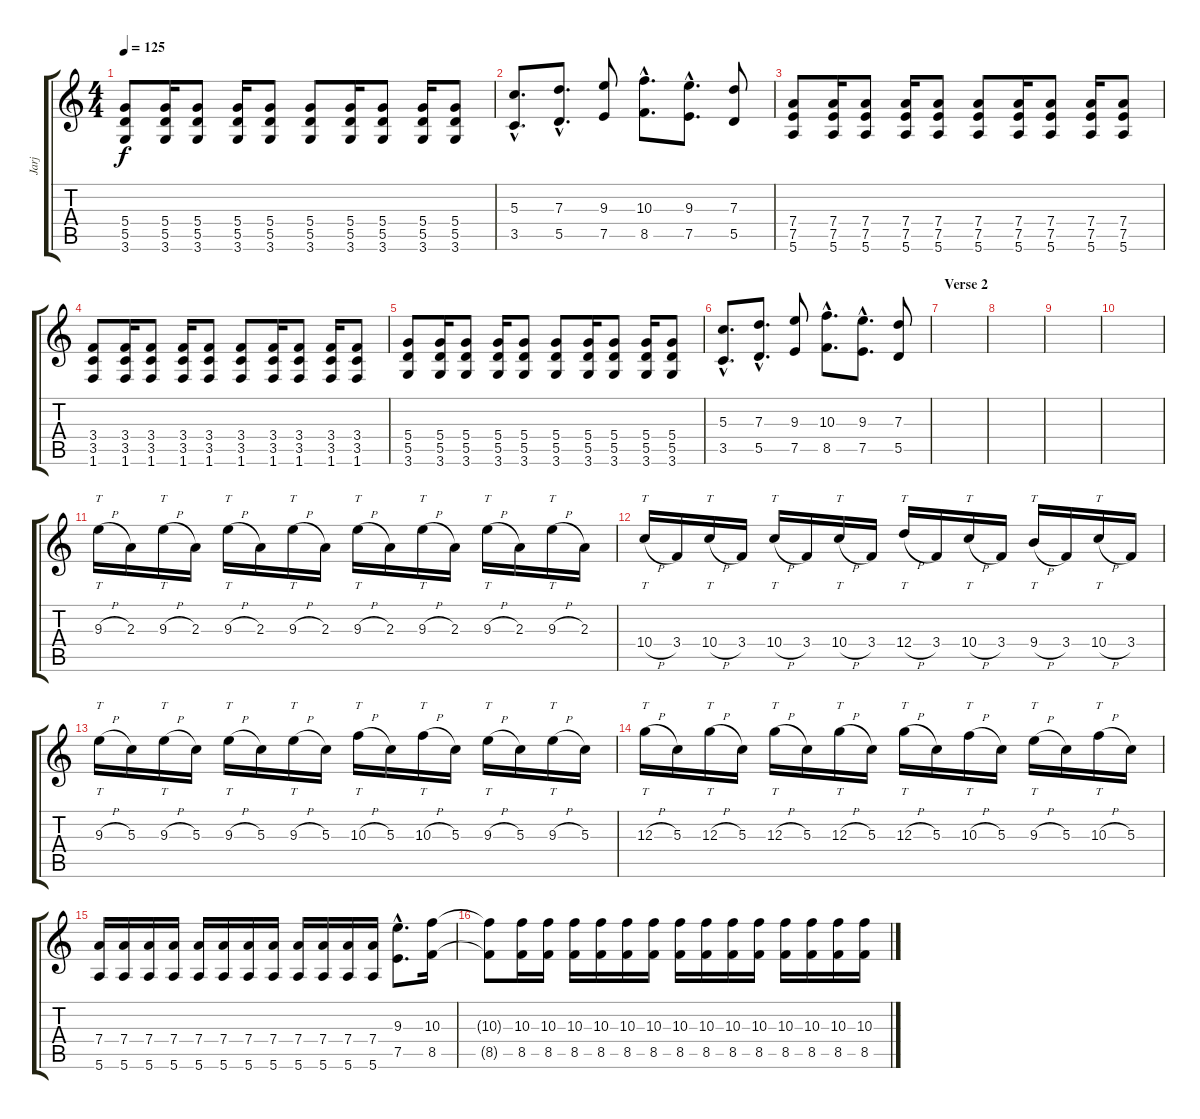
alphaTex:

\track ("Jarj" "Jarj") {instrument distortionguitar}
\staff {score tabs}
\tuning (E4 B3 G3 D3 A2 E2) {hide}
\ts (4 4)
\tempo 125
\clef g2
\ks c
(5.4 5.5 3.6).8{dy f} (5.4 5.5 3.6).16 (5.4 5.5 3.6).8 (5.4 5.5 3.6).16 (5.4 5.5 3.6).8 (5.4 5.5 3.6).8 (5.4 5.5 3.6).16 (5.4 5.5 3.6).8 (5.4 5.5 3.6).16 (5.4 5.5 3.6).8 |
(5.3{hac} 3.5{hac}).8{d} (7.3{hac} 5.5{hac}).8{d} (9.3 7.5).8 (10.3{hac} 8.5{hac}).8{d} (9.3{hac} 7.5{hac}).8{d} (7.3 5.5).8 |
(7.4 7.5 5.6).8 (7.4 7.5 5.6).16 (7.4 7.5 5.6).8 (7.4 7.5 5.6).16 (7.4 7.5 5.6).8 (7.4 7.5 5.6).8 (7.4 7.5 5.6).16 (7.4 7.5 5.6).8 (7.4 7.5 5.6).16 (7.4 7.5 5.6).8 |
(3.4 3.5 1.6).8 (3.4 3.5 1.6).16 (3.4 3.5 1.6).8 (3.4 3.5 1.6).16 (3.4 3.5 1.6).8 (3.4 3.5 1.6).8 (3.4 3.5 1.6).16 (3.4 3.5 1.6).8 (3.4 3.5 1.6).16 (3.4 3.5 1.6).8 |
(5.4 5.5 3.6).8 (5.4 5.5 3.6).16 (5.4 5.5 3.6).8 (5.4 5.5 3.6).16 (5.4 5.5 3.6).8 (5.4 5.5 3.6).8 (5.4 5.5 3.6).16 (5.4 5.5 3.6).8 (5.4 5.5 3.6).16 (5.4 5.5 3.6).8 |
(5.3{hac} 3.5{hac}).8{d} (7.3{hac} 5.5{hac}).8{d} (9.3 7.5).8 (10.3{hac} 8.5{hac}).8{d} (9.3{hac} 7.5{hac}).8{d} (7.3 5.5).8 |
\section ("" "Verse 2")
|
|
|
|
9.3{h}.16{tt} 2.3.16 9.3{h}.16{tt} 2.3.16 9.3{h}.16{tt} 2.3.16 9.3{h}.16{tt} 2.3.16 9.3{h}.16{tt} 2.3.16 9.3{h}.16{tt} 2.3.16 9.3{h}.16{tt} 2.3.16 9.3{h}.16{tt} 2.3.16 |
10.4{h}.16{tt} 3.4.16 10.4{h}.16{tt} 3.4.16 10.4{h}.16{tt} 3.4.16 10.4{h}.16{tt} 3.4.16 12.4{h}.16{tt} 3.4.16 10.4{h}.16{tt} 3.4.16 9.4{h}.16{tt} 3.4.16 10.4{h}.16{tt} 3.4.16 |
9.3{h}.16{tt} 5.3.16 9.3{h}.16{tt} 5.3.16 9.3{h}.16{tt} 5.3.16 9.3{h}.16{tt} 5.3.16 10.3{h}.16{tt} 5.3.16 10.3{h}.16{tt} 5.3.16 9.3{h}.16{tt} 5.3.16 9.3{h}.16{tt} 5.3.16 |
12.3{h}.16{tt} 5.3.16 12.3{h}.16{tt} 5.3.16 12.3{h}.16{tt} 5.3.16 12.3{h}.16{tt} 5.3.16 12.3{h}.16{tt} 5.3.16 10.3{h}.16{tt} 5.3.16 9.3{h}.16{tt} 5.3.16 10.3{h}.16{tt} 5.3.16 |
(7.4 5.6).16 (7.4 5.6).16 (7.4 5.6).16 (7.4 5.6).16 (7.4 5.6).16 (7.4 5.6).16 (7.4 5.6).16 (7.4 5.6).16 (7.4 5.6).16 (7.4 5.6).16 (7.4 5.6).16 (7.4 5.6).16 (9.3{hac} 7.5{hac}).8{d} (10.3 8.5).16 |
(10.3{t} 8.5{t}).8 (10.3 8.5).16 (10.3 8.5).16 (10.3 8.5).16 (10.3 8.5).16 (10.3 8.5).16 (10.3 8.5).16 (10.3 8.5).16 (10.3 8.5).16 (10.3 8.5).16 (10.3 8.5).16 (10.3 8.5).16 (10.3 8.5).16 (10.3 8.5).16 (10.3 8.5).16
